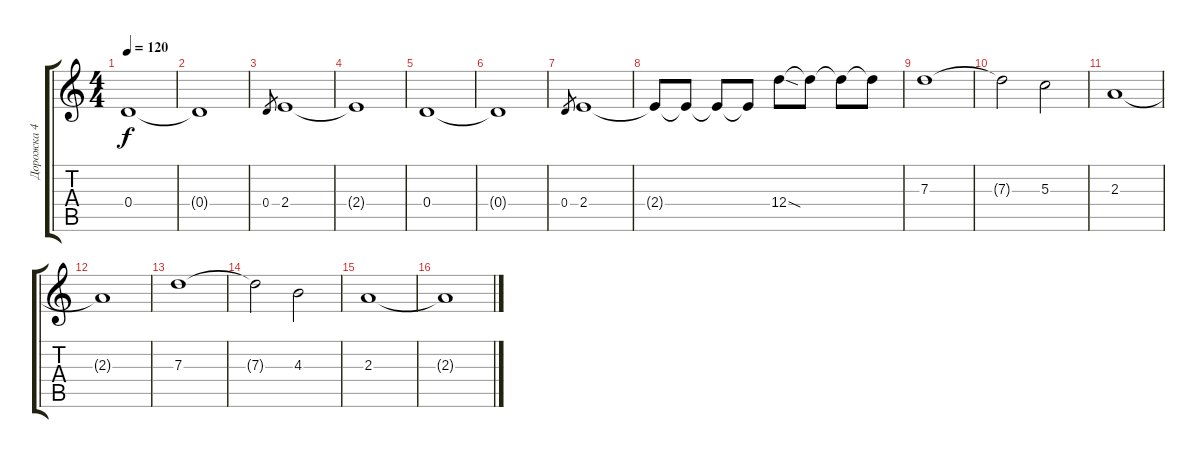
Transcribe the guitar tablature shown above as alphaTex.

\track ("Дорожка 4" "Дорожка 4") {instrument distortionguitar}
\staff {score tabs}
\tuning (E4 B3 G3 D3 A2 E2) {hide}
\ts (4 4)
\tempo 120
\clef g2
\ks c
0.4.1{dy f} |
0.4{t}.1 |
0.4.8{gr} 2.4.1 |
2.4{t}.1 |
0.4.1 |
0.4{t}.1 |
0.4.8{gr} 2.4.1 |
2.4{t}.8 2.4{t}.8 2.4{t}.8 2.4{t}.8 12.4{sod}.8 12.4{t}.8 12.4{t}.8 12.4{t}.8 |
7.3.1 |
7.3{t}.2 5.3.2 |
2.3.1 |
2.3{t}.1 |
7.3.1 |
7.3{t}.2 4.3.2 |
2.3.1 |
2.3{t}.1
